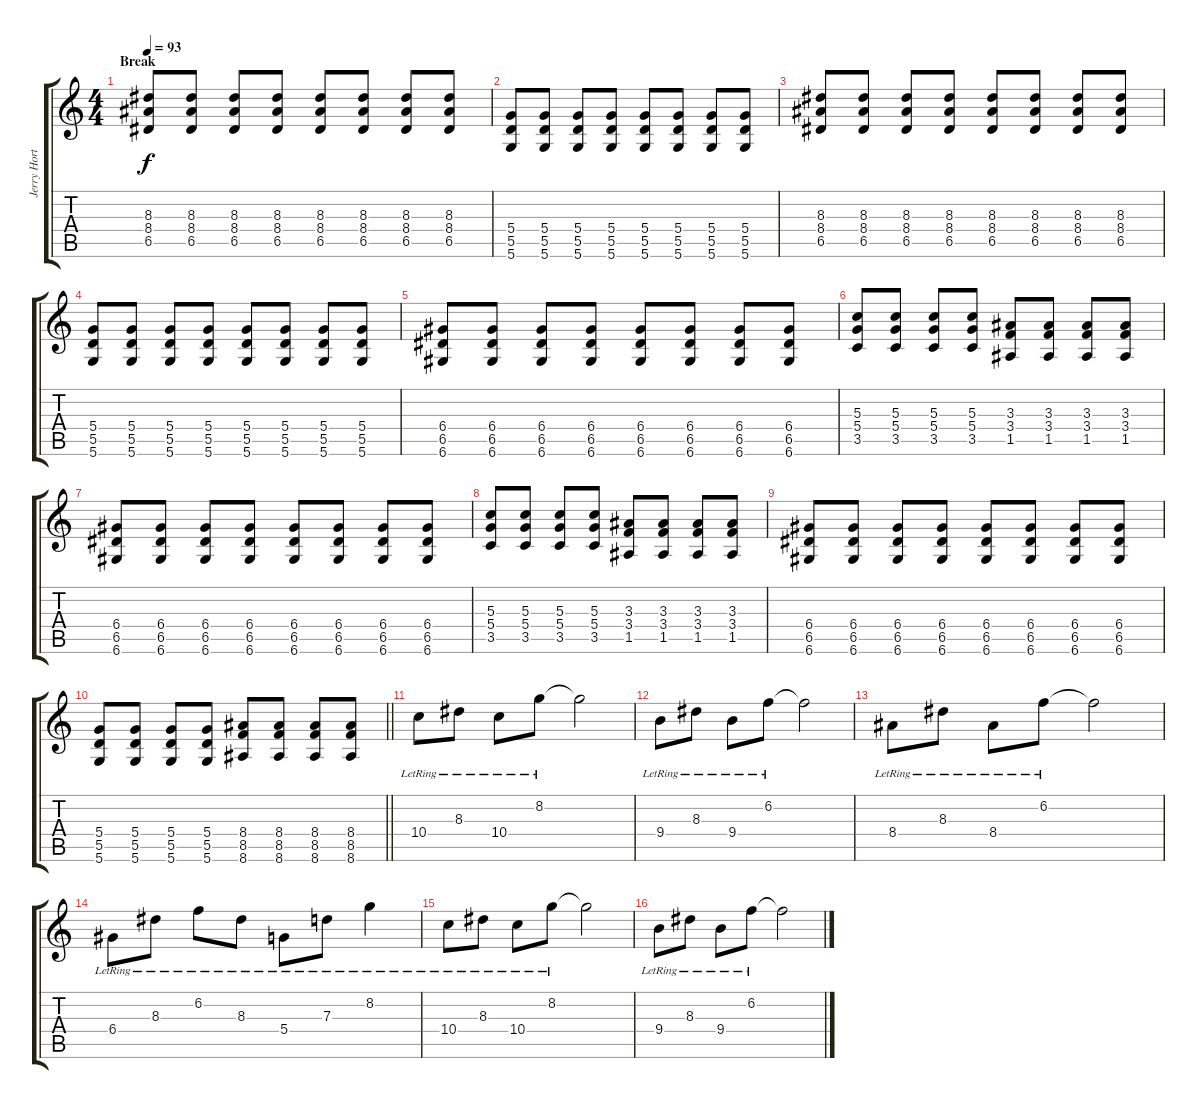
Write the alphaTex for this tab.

\track ("Jerry Horton" "Jerry Hort") {instrument distortionguitar}
\staff {score tabs}
\tuning (E4 B3 G3 D3 A2 D2) {hide}
\ts (4 4)
\section ("" "Break")
\tempo 93
\clef g2
\ks c
(8.3 8.4 6.5).8{dy f} (8.3 8.4 6.5).8 (8.3 8.4 6.5).8 (8.3 8.4 6.5).8 (8.3 8.4 6.5).8 (8.3 8.4 6.5).8 (8.3 8.4 6.5).8 (8.3 8.4 6.5).8 |
(5.4 5.5 5.6).8 (5.4 5.5 5.6).8 (5.4 5.5 5.6).8 (5.4 5.5 5.6).8 (5.4 5.5 5.6).8 (5.4 5.5 5.6).8 (5.4 5.5 5.6).8 (5.4 5.5 5.6).8 |
(8.3 8.4 6.5).8 (8.3 8.4 6.5).8 (8.3 8.4 6.5).8 (8.3 8.4 6.5).8 (8.3 8.4 6.5).8 (8.3 8.4 6.5).8 (8.3 8.4 6.5).8 (8.3 8.4 6.5).8 |
(5.4 5.5 5.6).8 (5.4 5.5 5.6).8 (5.4 5.5 5.6).8 (5.4 5.5 5.6).8 (5.4 5.5 5.6).8 (5.4 5.5 5.6).8 (5.4 5.5 5.6).8 (5.4 5.5 5.6).8 |
(6.4 6.5 6.6).8 (6.4 6.5 6.6).8 (6.4 6.5 6.6).8 (6.4 6.5 6.6).8 (6.4 6.5 6.6).8 (6.4 6.5 6.6).8 (6.4 6.5 6.6).8 (6.4 6.5 6.6).8 |
(5.3 5.4 3.5).8 (5.3 5.4 3.5).8 (5.3 5.4 3.5).8 (5.3 5.4 3.5).8 (3.3 3.4 1.5).8 (3.3 3.4 1.5).8 (3.3 3.4 1.5).8 (3.3 3.4 1.5).8 |
(6.4 6.5 6.6).8 (6.4 6.5 6.6).8 (6.4 6.5 6.6).8 (6.4 6.5 6.6).8 (6.4 6.5 6.6).8 (6.4 6.5 6.6).8 (6.4 6.5 6.6).8 (6.4 6.5 6.6).8 |
(5.3 5.4 3.5).8 (5.3 5.4 3.5).8 (5.3 5.4 3.5).8 (5.3 5.4 3.5).8 (3.3 3.4 1.5).8 (3.3 3.4 1.5).8 (3.3 3.4 1.5).8 (3.3 3.4 1.5).8 |
(6.4 6.5 6.6).8 (6.4 6.5 6.6).8 (6.4 6.5 6.6).8 (6.4 6.5 6.6).8 (6.4 6.5 6.6).8 (6.4 6.5 6.6).8 (6.4 6.5 6.6).8 (6.4 6.5 6.6).8 |
\barLineRight lightlight
(5.4 5.5 5.6).8 (5.4 5.5 5.6).8 (5.4 5.5 5.6).8 (5.4 5.5 5.6).8 (8.4 8.5 8.6).8 (8.4 8.5 8.6).8 (8.4 8.5 8.6).8 (8.4 8.5 8.6).8 |
10.4{lr}.8{instrument electricguitarjazz} 8.3{lr}.8 10.4{lr}.8 8.2{lr}.8 8.2{t}.2 |
9.4{lr}.8 8.3{lr}.8 9.4{lr}.8 6.2{lr}.8 6.2{t}.2 |
8.4{lr}.8 8.3{lr}.8 8.4{lr}.8 6.2{lr}.8 6.2{t}.2 |
6.4{lr}.8 8.3{lr}.8 6.2{lr}.8 8.3{lr}.8 5.4{lr}.8 7.3{lr}.8 8.2{lr}.4 |
10.4{lr}.8 8.3{lr}.8 10.4{lr}.8 8.2{lr}.8 8.2{t}.2 |
9.4{lr}.8 8.3{lr}.8 9.4{lr}.8 6.2{lr}.8 6.2{t}.2
